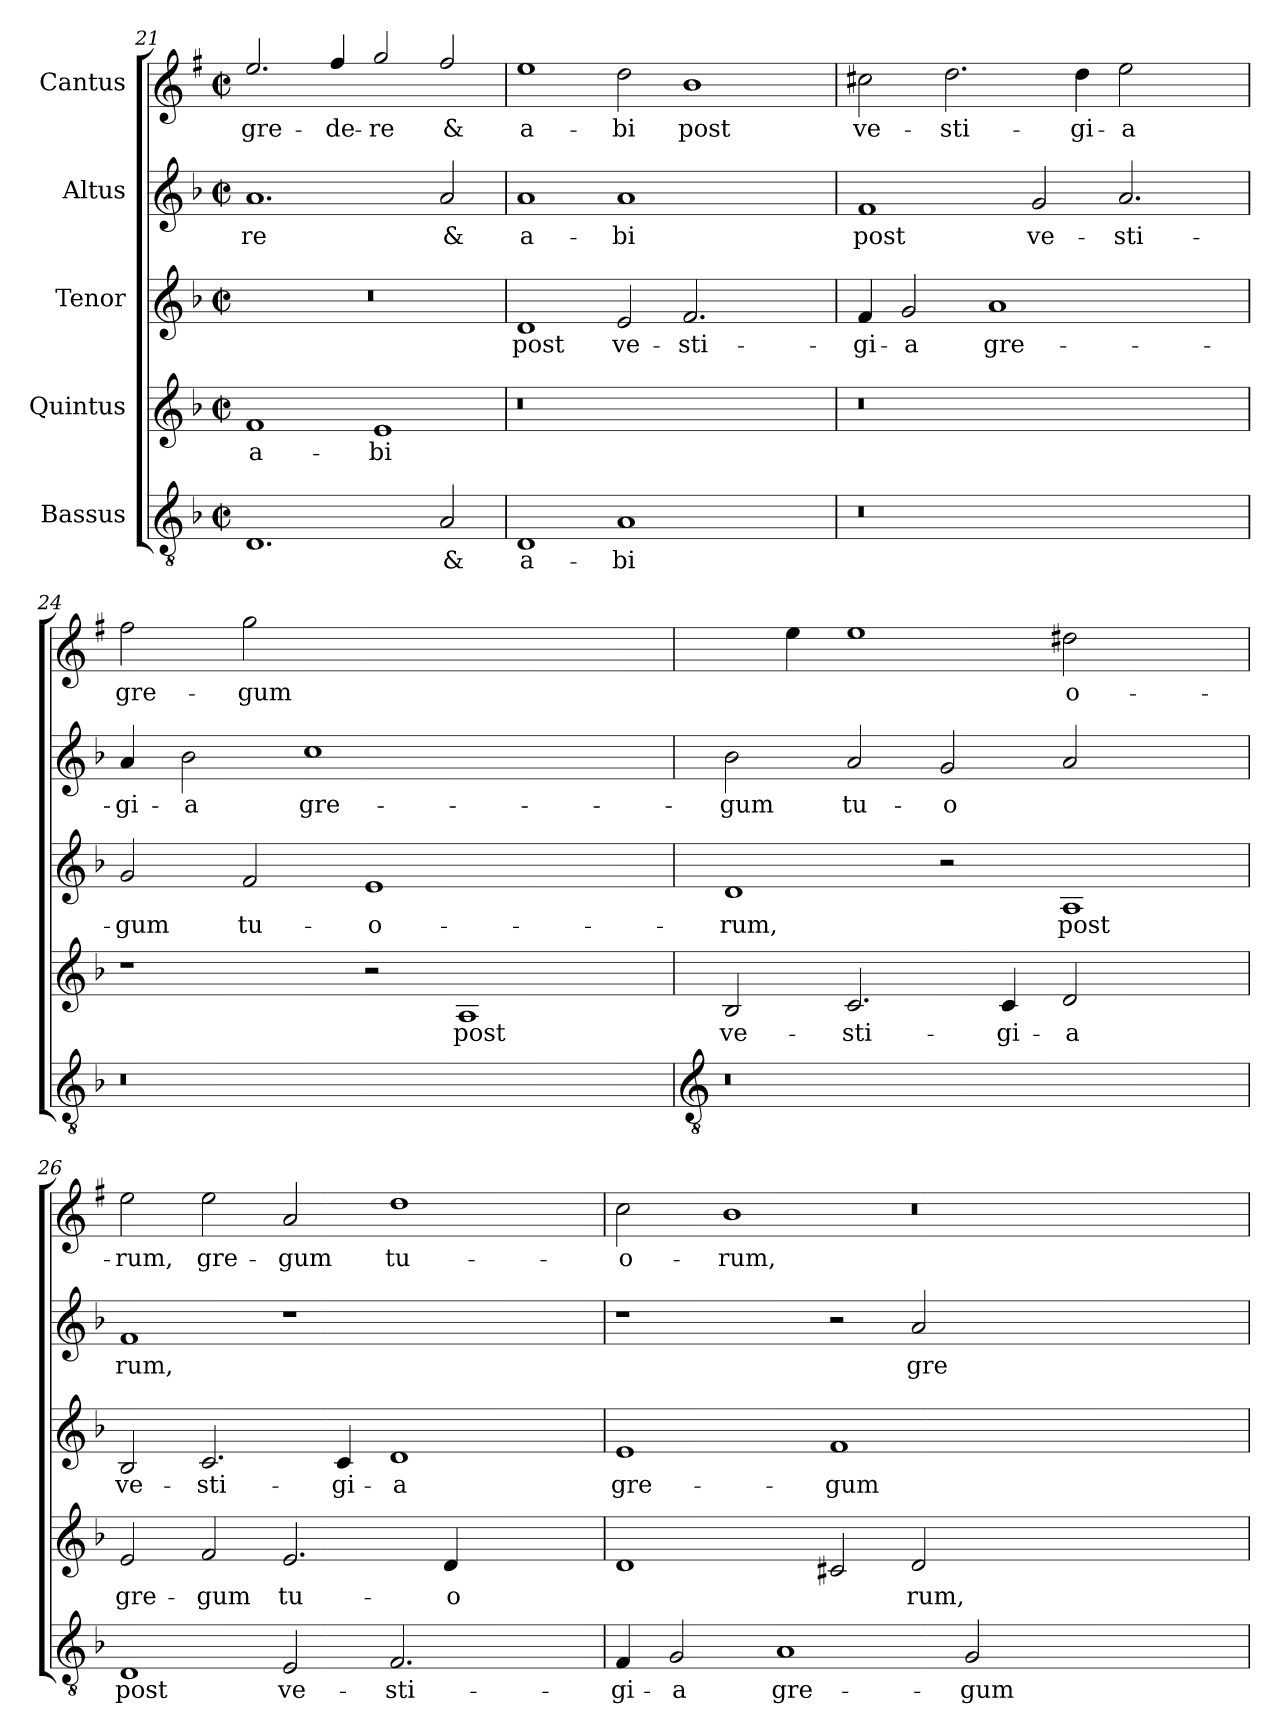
**kern	**text	**kern	**text	**kern	**text	**kern	**text	**kern	**text
*part5	*part5	*part4	*part4	*part3	*part3	*part2	*part2	*part1	*part1
*staff5	*staff5	*staff4	*staff4	*staff3	*staff3	*staff2	*staff2	*staff1	*staff1
*I"Bassus	*	*I"Quintus	*	*I"Tenor	*	*I"Altus	*	*I"Cantus	*
*clefGv2	*	*clefG2	*	*clefG2	*	*clefG2	*	*clefG2	*
*	*	*	*	*	*	*	*	*ITrd1c2	*
*k[b-]	*	*k[b-]	*	*k[b-]	*	*k[b-]	*	*k[b-]	*
*F:	*	*F:	*	*F:	*	*F:	*	*F:	*
*M4/2	*	*M4/2	*	*M4/2	*	*M4/2	*	*M4/2	*
*met(c|)	*	*met(c|)	*	*met(c|)	*	*met(c|)	*	*met(c|)	*
=21A	=21A	=21A	=21A	=21A	=21A	=21A	=21A	=21A	=21A
!	!	!	!LO:LY:b	!	!	!	!LO:LY:b	!	!LO:LY:b
*	*	*	*	*	*	*	*	*^	*
1.D	.	1f	a-	0r	.	1.a	-re	2.dd	0ryy	-gre-
!	!	!	!	!	!	!	!	!	!	!LO:LY:b
.	.	.	.	.	.	.	.	4ee	.	-de-
!	!	!	!LO:LY:b	!	!	!	!	!	!	!LO:LY:b
.	.	1e	-bi	.	.	.	.	2ff	.	-re
!	!LO:LY:b	!	!	!	!	!	!LO:LY:b	!	!	!LO:LY:b
2A	&	.	.	.	.	2a	&	2ee	.	&
=22	=22	=22	=22	=22	=22	=22	=22	=22	=22	=22
!	!LO:LY:b	!	!	!	!LO:LY:b	!	!LO:LY:b	!	!	!LO:LY:b
1D	a-	0r	.	1d	post	1a	a-	1dd	1ryy	a-
!	!LO:LY:b	!	!	!	!LO:LY:b	!	!LO:LY:b	!	!	!LO:LY:b
1A	-bi	.	.	2e	ve-	1a	-bi	2cc	2ryy	-bi
!	!	!	!	!	!LO:LY:b	!	!	!	!	!LO:LY:b
.	.	.	.	2.f	-sti-	.	.	1a	2ryy	post
2ryy	.	2ryy	.	.	.	2ryy	.	.	2ryy	.
.	.	.	.	4ryy	.	.	.	.	.	.
=23A	=23A	=23A	=23A	=23A	=23A	=23A	=23A	=23A	=23A	=23A
!	!	!	!	!	!LO:LY:b	!	!LO:LY:b	!	!	!LO:LY:b
0r	.	0r	.	4f	-gi-	1f	post	2b	4ryy	ve-
!	!	!	!	!	!LO:LY:b	!	!	!	!	!
.	.	.	.	2g	-a	.	.	.	0ryy	.
!	!	!	!	!	!	!	!	!	!	!LO:LY:b
.	.	.	.	.	.	.	.	2.cc	.	-sti-
!	!	!	!	!	!LO:LY:b	!	!	!	!	!
.	.	.	.	1a	gre-	.	.	.	.	.
!	!	!	!	!	!	!	!LO:LY:b	!	!	!
.	.	.	.	.	.	2g	ve-	.	.	.
!	!	!	!	!	!	!	!	!	!	!LO:LY:b
.	.	.	.	.	.	.	.	4cc	.	-gi-
!	!	!	!	!	!	!	!LO:LY:b	!	!	!LO:LY:b
.	.	.	.	.	.	2.a	-sti-	2dd	.	-a
.	.	.	.	2ryy	.	.	.	.	.	.
4ryy	.	4ryy	.	.	.	.	.	4ryy	.	.
!!LO:LB:g=z	!!
=24A	=24A	=24A	=24A	=24A	=24A	=24A	=24A	=24A	=24A	=24A
!	!	!	!	!	!LO:LY:b	!	!LO:LY:b	!	!	!LO:LY:b
0r	.	1r	.	2g	-gum	4a	-gi-	2ee	1ryy	gre-
!	!	!	!	!	!	!	!LO:LY:b	!	!	!
.	.	.	.	.	.	2b-	-a	.	.	.
!	!	!	!	!	!LO:LY:b	!	!	!	!	!LO:LY:b
.	.	.	.	2f	tu-	.	.	2ff	.	-gum
!	!	!	!	!	!	!	!LO:LY:b	!	!	!
.	.	.	.	.	.	1cc	gre-	.	.	.
!	!	!	!	!	!LO:LY:b	!	!	!	!	!LO:LY:b
.	.	2r	.	1e	-o-	.	.	[2eeyy	1.ryy	tu
!	!	!	!LO:LY:b	!	!	!	!	!	!	!
.	.	1A	post	.	.	.	.	1ryy	.	.
.	.	.	.	.	.	2.ryy	.	.	.	.
2ryy	.	.	.	2ryy	.	.	.	.	.	.
*	*	*	*	*	*	*	*	*v	*v	*
!!LO:LB:g=z
=25	=25	=25	=25	=25	=25	=25	=25	=25	=25
*clefGv2	*	*	*	*	*	*	*	*	*
!	!	!	!LO:LY:b	!	!LO:LY:b	!	!LO:LY:b	!	!
0r	.	2B-	ve-	1d	-rum,	2b-	-gum	4eeyy]	.
.	.	.	.	.	.	.	.	4dd	.
!	!	!	!LO:LY:b	!	!	!	!LO:LY:b	!	!
.	.	2.c	-sti-	.	.	2a	tu-	1dd	.
!	!	!	!	!	!	!	!LO:LY:b	!	!
.	.	.	.	2r	.	2g	-o	.	.
!	!	!	!LO:LY:b	!	!	!	!	!	!
.	.	4c	-gi-	.	.	.	.	.	.
!	!	!	!LO:LY:b	!	!LO:LY:b	!	!	!	!LO:LY:b
.	.	2d	-a	1A	post	2a	.	2cc#	o-
2ryy	.	2ryy	.	.	.	2ryy	.	2ryy	.
=26	=26	=26	=26	=26	=26	=26	=26	=26	=26
!	!LO:LY:b	!	!LO:LY:b	!	!LO:LY:b	!	!LO:LY:b	!	!LO:LY:b
1D	post	2e	gre-	2B-	ve-	1f	rum,	2dd	-rum,
!	!	!	!LO:LY:b	!	!LO:LY:b	!	!	!	!LO:LY:b
.	.	2f	-gum	2.c	-sti-	.	.	2dd	gre-
!	!LO:LY:b	!	!LO:LY:b	!	!	!	!	!	!LO:LY:b
2E	ve-	2.e	tu-	.	.	1r	.	2g	-gum
!	!	!	!	!	!LO:LY:b	!	!	!	!
.	.	.	.	4c	-gi-	.	.	.	.
!	!LO:LY:b	!	!	!	!LO:LY:b	!	!	!	!LO:LY:b
2.F	-sti-	.	.	1d	-a	.	.	1cc	tu-
!	!	!	!LO:LY:b	!	!	!	!	!	!
.	.	4d	-o	.	.	.	.	.	.
.	.	2ryy	.	.	.	2ryy	.	.	.
4ryy	.	.	.	.	.	.	.	.	.
=27	=27	=27	=27	=27	=27	=27	=27	=27	=27
!	!LO:LY:b	!	!	!	!LO:LY:b	!	!	!	!LO:LY:b
4F	-gi-	1d	.	1e	gre-	1r	.	2b-	-o-
!	!LO:LY:b	!	!	!	!	!	!	!	!
2G	-a	.	.	.	.	.	.	.	.
!	!	!	!	!	!	!	!	!	!LO:LY:b
.	.	.	.	.	.	.	.	1a	-rum,
!	!LO:LY:b	!	!	!	!	!	!	!	!
1A	gre-	.	.	.	.	.	.	.	.
!	!	!	!	!	!LO:LY:b	!	!	!	!
.	.	2c#X	.	1f	-gum	2r	.	.	.
!	!	!	!LO:LY:b	!	!	!	!LO:LY:b	!	!
.	.	2d	rum,	.	.	2a	gre-	0r	.
!	!LO:LY:b	!	!	!	!	!	!	!	!
2G	-gum	.	.	.	.	.	.	.	.
.	.	1.ryy	.	1.ryy	.	1.ryy	.	.	.
1ryy	.	.	.	.	.	.	.	.	.
4ryy	.	.	.	.	.	.	.	.	.
=	=	=	=	=	=	=	=	=	=
*-	*-	*-	*-	*-	*-	*-	*-	*-	*-
